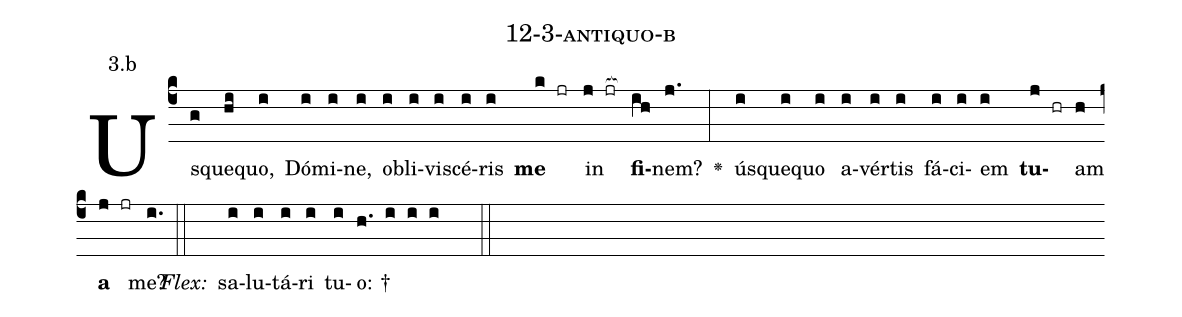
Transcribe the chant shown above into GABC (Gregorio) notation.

name: 12-3-antiquo-b;
annotation: 3.b;
%%
(c4)Us(g)que(hi)quo,(i) Dó(i)mi(i)ne,(i) ob(i)li(i)vi(i)scé(i)ris(i) <b>me</b>(k jr) in(j jr[ocb:1{]) <b>fi</b>(ih[ocb:0}])nem?(j.) <v>\greheightstar</v>(:) ús(i)que(i)quo(i) a(i)vér(i)tis(i) fá(i)ci(i)em(i) <b>tu</b>(j hr)am(h) <b>a</b>(j jr) me?(i.) (::)
<i>Flex:</i>()  sa(i)lu(i)tá(i)ri(i) tu(i)o: †(h. i i i  ::)

%E(i) u(i) o(j) u(h) a(j) e.(i.) (::)
